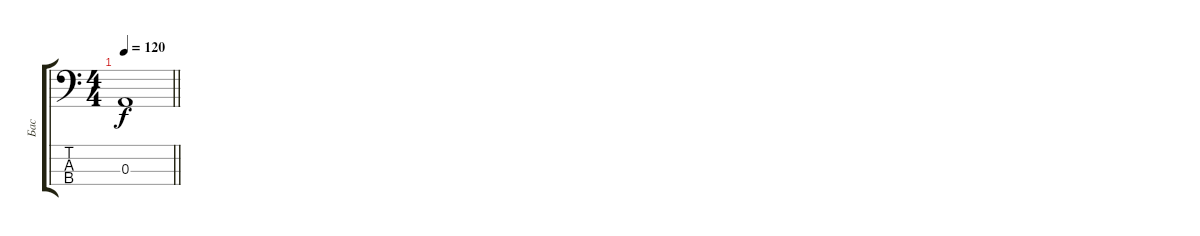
\track ("Бас" "Бас") {instrument electricbassfinger}
\staff {score tabs}
\tuning (G2 D2 A1 E1) {hide}
\ts (4 4)
\tempo 120
\clef f4
\barLineRight lightlight
\ks c
0.3.1{dy f}
